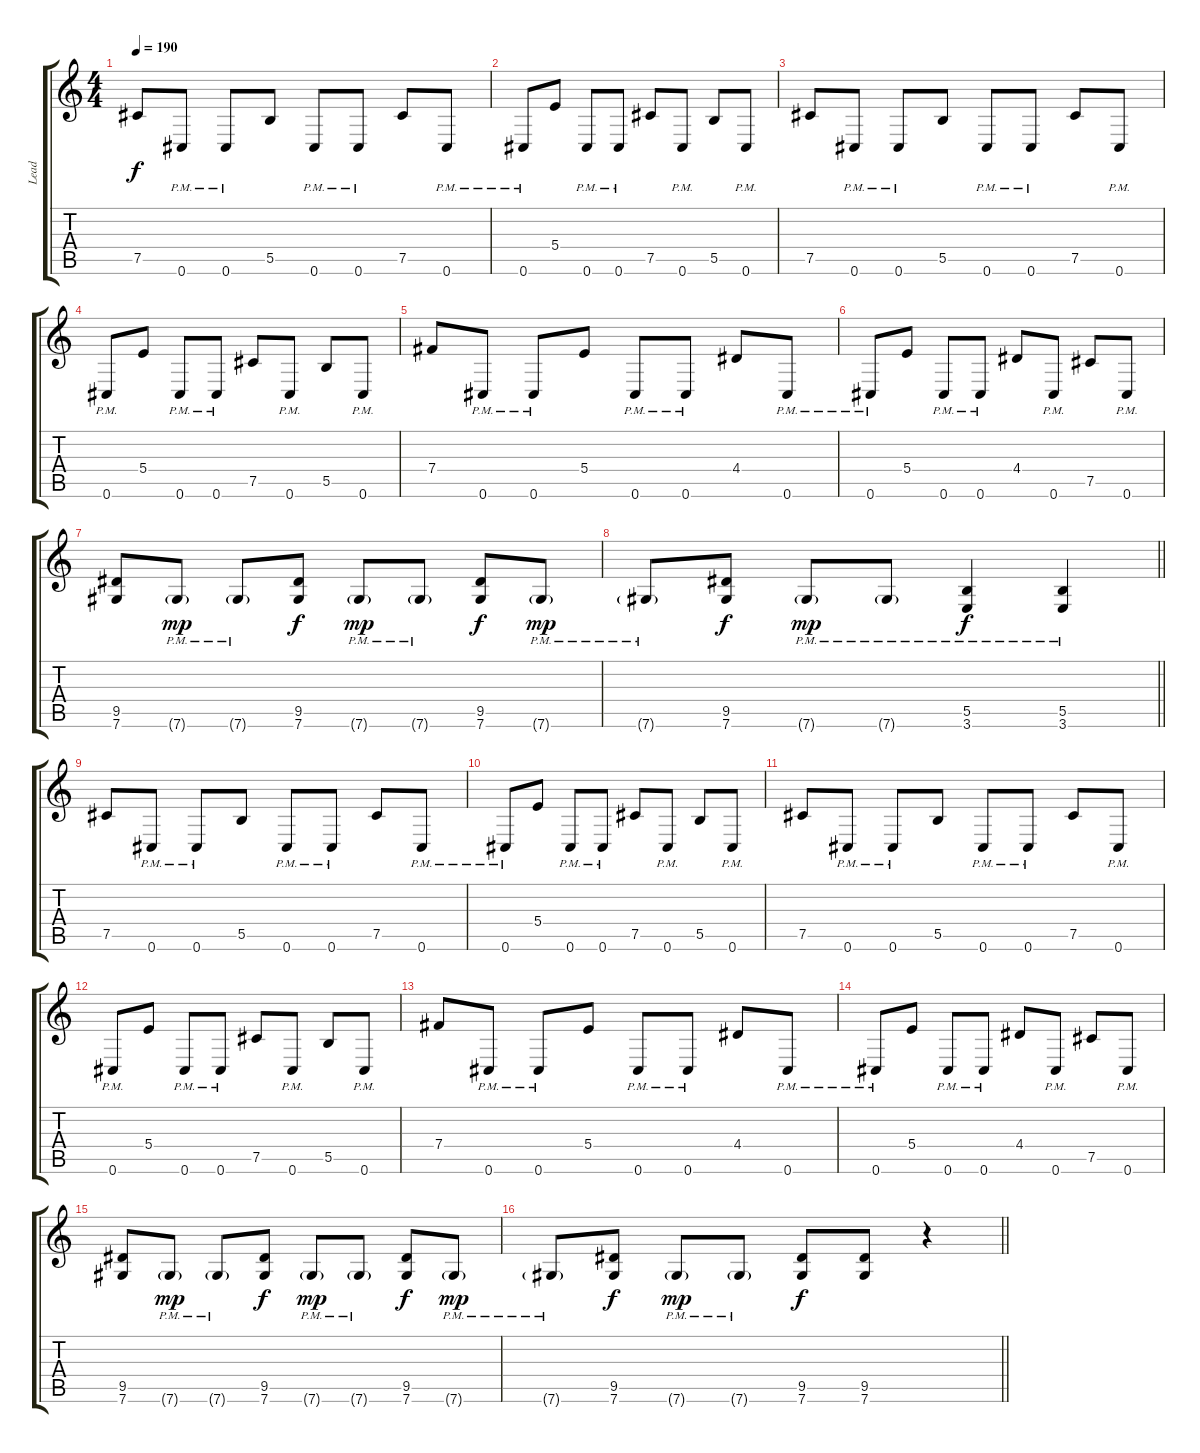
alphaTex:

\track ("Lead" "Lead") {instrument distortionguitar}
\staff {score tabs}
\tuning (Db4 Ab3 E3 B2 Gb2 Db2) {hide}
\ts (4 4)
\tempo 190
\clef g2
\ks c
7.5.8{dy f} 0.6{pm}.8 0.6{pm}.8 5.5.8 0.6{pm}.8 0.6{pm}.8 7.5.8 0.6{pm}.8 |
0.6{pm}.8 5.4.8 0.6{pm}.8 0.6{pm}.8 7.5.8 0.6{pm}.8 5.5.8 0.6{pm}.8 |
7.5.8 0.6{pm}.8 0.6{pm}.8 5.5.8 0.6{pm}.8 0.6{pm}.8 7.5.8 0.6{pm}.8 |
0.6{pm}.8 5.4.8 0.6{pm}.8 0.6{pm}.8 7.5.8 0.6{pm}.8 5.5.8 0.6{pm}.8 |
7.4.8 0.6{pm}.8 0.6{pm}.8 5.4.8 0.6{pm}.8 0.6{pm}.8 4.4.8 0.6{pm}.8 |
0.6{pm}.8 5.4.8 0.6{pm}.8 0.6{pm}.8 4.4.8 0.6{pm}.8 7.5.8 0.6{pm}.8 |
(9.5 7.6).8 7.6{g pm}.8{dy mp} 7.6{g pm}.8 (9.5 7.6).8{dy f} 7.6{g pm}.8{dy mp} 7.6{g pm}.8 (9.5 7.6).8{dy f} 7.6{g pm}.8{dy mp} |
\barLineRight lightlight
7.6{g pm}.8 (9.5 7.6).8{dy f} 7.6{g pm}.8{dy mp} 7.6{g pm}.8 (5.5 3.6{pm}).4{dy f} (5.5 3.6{pm}).4 |
7.5.8 0.6{pm}.8 0.6{pm}.8 5.5.8 0.6{pm}.8 0.6{pm}.8 7.5.8 0.6{pm}.8 |
0.6{pm}.8 5.4.8 0.6{pm}.8 0.6{pm}.8 7.5.8 0.6{pm}.8 5.5.8 0.6{pm}.8 |
7.5.8 0.6{pm}.8 0.6{pm}.8 5.5.8 0.6{pm}.8 0.6{pm}.8 7.5.8 0.6{pm}.8 |
0.6{pm}.8 5.4.8 0.6{pm}.8 0.6{pm}.8 7.5.8 0.6{pm}.8 5.5.8 0.6{pm}.8 |
7.4.8 0.6{pm}.8 0.6{pm}.8 5.4.8 0.6{pm}.8 0.6{pm}.8 4.4.8 0.6{pm}.8 |
0.6{pm}.8 5.4.8 0.6{pm}.8 0.6{pm}.8 4.4.8 0.6{pm}.8 7.5.8 0.6{pm}.8 |
(9.5 7.6).8 7.6{g pm}.8{dy mp} 7.6{g pm}.8 (9.5 7.6).8{dy f} 7.6{g pm}.8{dy mp} 7.6{g pm}.8 (9.5 7.6).8{dy f} 7.6{g pm}.8{dy mp} |
\barLineRight lightlight
7.6{g pm}.8 (9.5 7.6).8{dy f} 7.6{g pm}.8{dy mp} 7.6{g pm}.8 (9.5 7.6).8{dy f} (9.5 7.6).8 r.4
